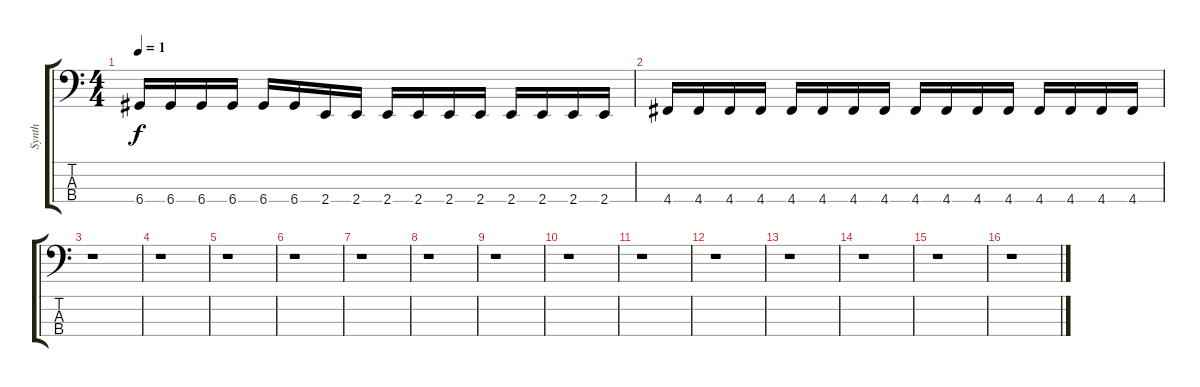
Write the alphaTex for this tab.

\track ("Synth" "Synth") {instrument synthbass1}
\staff {score tabs}
\tuning (G2 D2 A1 D1) {hide}
\ts (4 4)
\tempo 1
\clef f4
\ks c
6.4.16{dy f} 6.4.16 6.4.16 6.4.16 6.4.16 6.4.16 2.4.16 2.4.16 2.4.16 2.4.16 2.4.16 2.4.16 2.4.16 2.4.16 2.4.16 2.4.16 |
4.4.16 4.4.16 4.4.16 4.4.16 4.4.16 4.4.16 4.4.16 4.4.16 4.4.16 4.4.16 4.4.16 4.4.16 4.4.16 4.4.16 4.4.16 4.4.16 |
r.1 |
r.1 |
r.1 |
r.1 |
r.1 |
r.1 |
r.1 |
r.1 |
r.1 |
r.1 |
r.1 |
r.1 |
r.1 |
r.1
